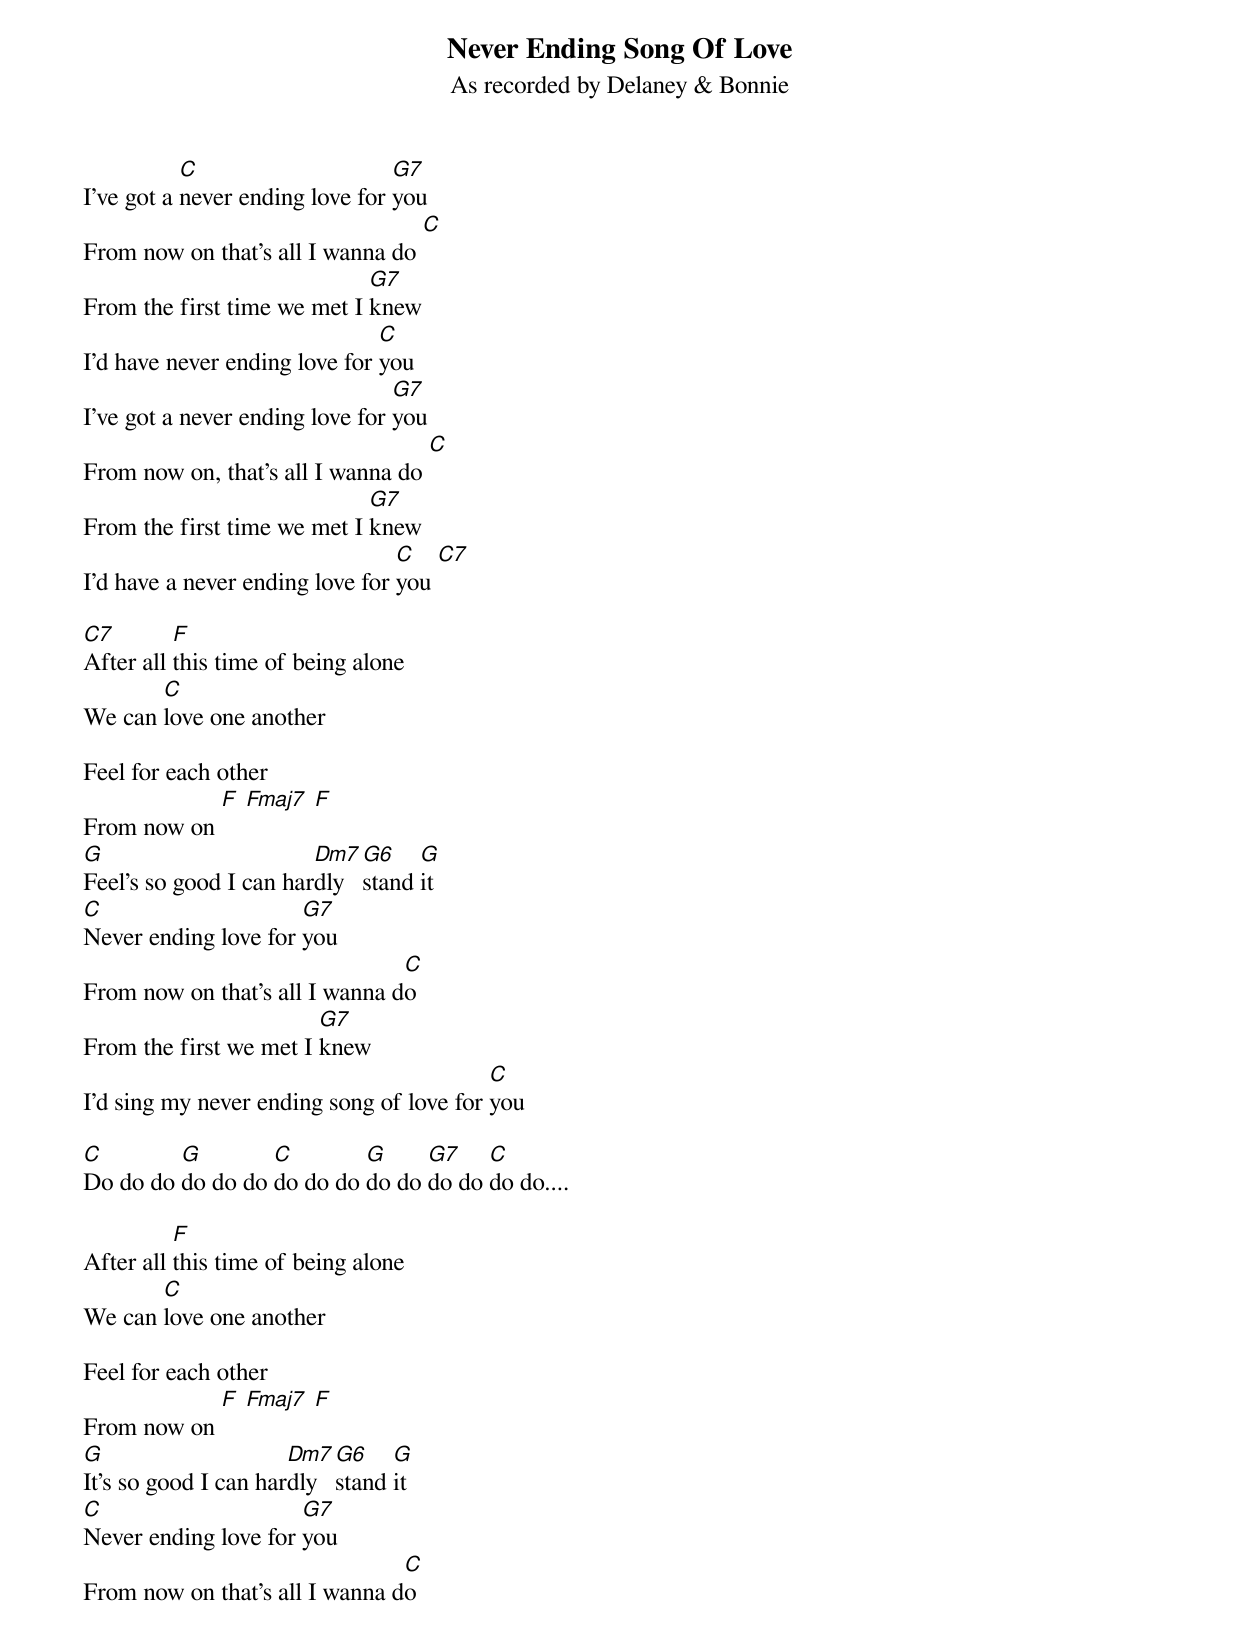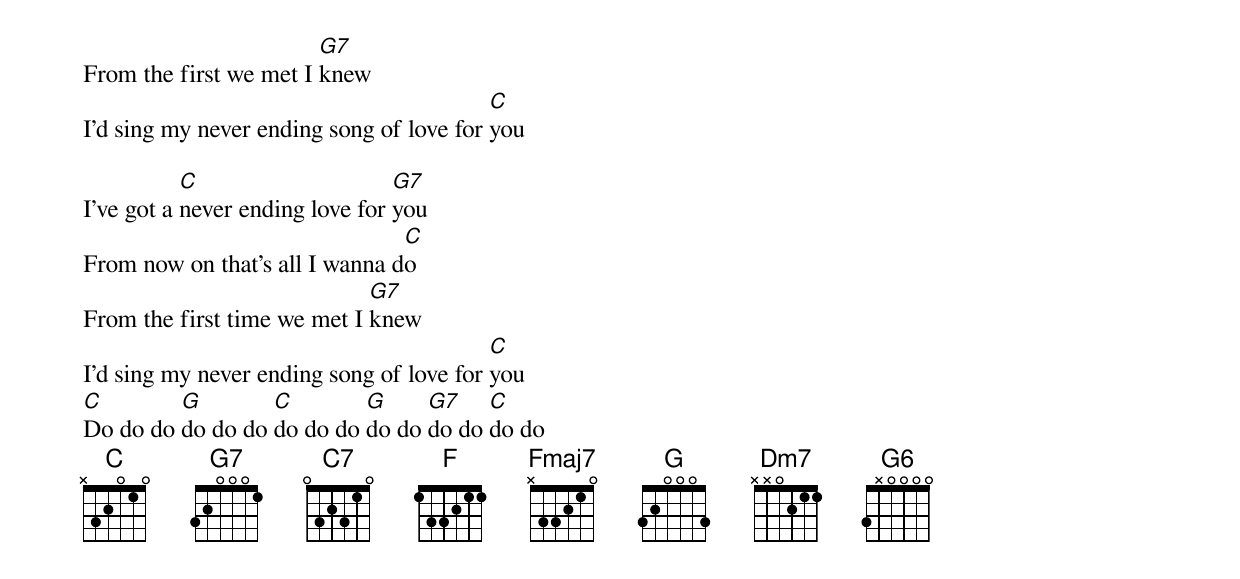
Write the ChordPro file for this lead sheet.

{title: Never Ending Song Of Love}
{subtitle: As recorded by Delaney & Bonnie}

I've got a [C]never ending love for [G7]you
From now on that's all I wanna do [C]
From the first time we met I [G7]knew
I'd have never ending love for [C]you
I've got a never ending love for [G7]you
From now on, that's all I wanna do [C]
From the first time we met I [G7]knew
I'd have a never ending love for [C]you [C7]

[C7]After all [F]this time of being alone
We can [C]love one another

Feel for each other
From now on [F] [Fmaj7] [F]
[G]Feel's so good I can har[Dm7]dly [G6]stand [G]it
[C]Never ending love for [G7]you
From now on that's all I wanna d[C]o
From the first we met I [G7]knew
I'd sing my never ending song of love for [C]you

[C]Do do do [G]do do do [C]do do do [G]do do [G7]do do [C]do do....

After all [F]this time of being alone
We can [C]love one another

Feel for each other
From now on [F] [Fmaj7] [F]
[G]It's so good I can har[Dm7]dly [G6]stand [G]it
[C]Never ending love for [G7]you
From now on that's all I wanna d[C]o
From the first we met I [G7]knew
I'd sing my never ending song of love for [C]you

I've got a [C]never ending love for [G7]you
From now on that's all I wanna d[C]o
From the first time we met I [G7]knew
I'd sing my never ending song of love for [C]you
[C]Do do do [G]do do do [C]do do do [G]do do [G7]do do [C]do do
